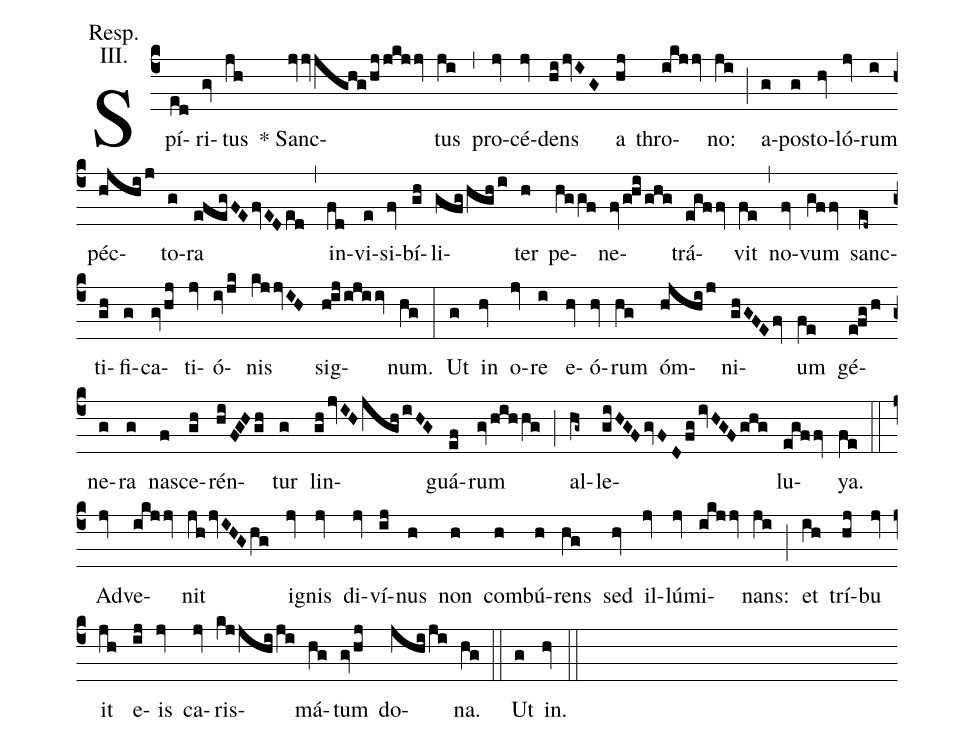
annotation: Resp.;
annotation: III.;
%%
(c4) Spí(ed)ri(gv)tus(jh) * Sanc(jvjvjghghjjkjjv)tus(ji) (,)
pro(jv)cé(jv)dens(hijvIG) a(hj) thro(ikjjv)no:(ji) (;)
a(g)pos(g)to(hv)ló(jv)rum(i) péc(hjhij)to(g)ra(efegFEfvEDed) (,)
in(fd)vi(e)si(fv)bí(gh)li(gfghghi)ter(h) pe(hggf)ne(fvghighg)trá(egffv)vit(fe) (,)
no(fv)vum(gffv) sanc(ed~)ti(gh)fi(g)ca(gvhj)ti(jv)ó(ivjk)nis(kjjvIH) sig(hijijiiv)num.(hg) (:)
Ut(g) in(hv) o(jv)re(i) e(hv)ó(hv)rum(hg) óm(hjhij)ni(ghGFEfv)um(fe) gé(efgh)ne(g)ra(g) nas(f)ce(gh)rén(hiFGHgh)tur(g) lin(ghjvIHjghiHG)guá(ef)rum(gvhihhg) (;)
al(hg~)le(giHGFgvFDfgivHGFghg)lu(egffv)ya.(fe) (::)
Ad(jv)ve(ikjjv)nit(jhjvIHGhg) ig(jv)nis(jv) di(jv)ví(ij)nus(h) non(h) com(h)bú(h)rens(hg) sed(hv) il(jv)lú(jv)mi(ikjjv)nans:(ji) (;)
et(ih) trí(hj)bu(jv) it(jh) e(ij)is(jv) ca(jv)ris(kjjhiji)má(hg)tum(gvhj) do(jhiji)na.(hg) (::)
Ut(g) in.(hv) (::)
